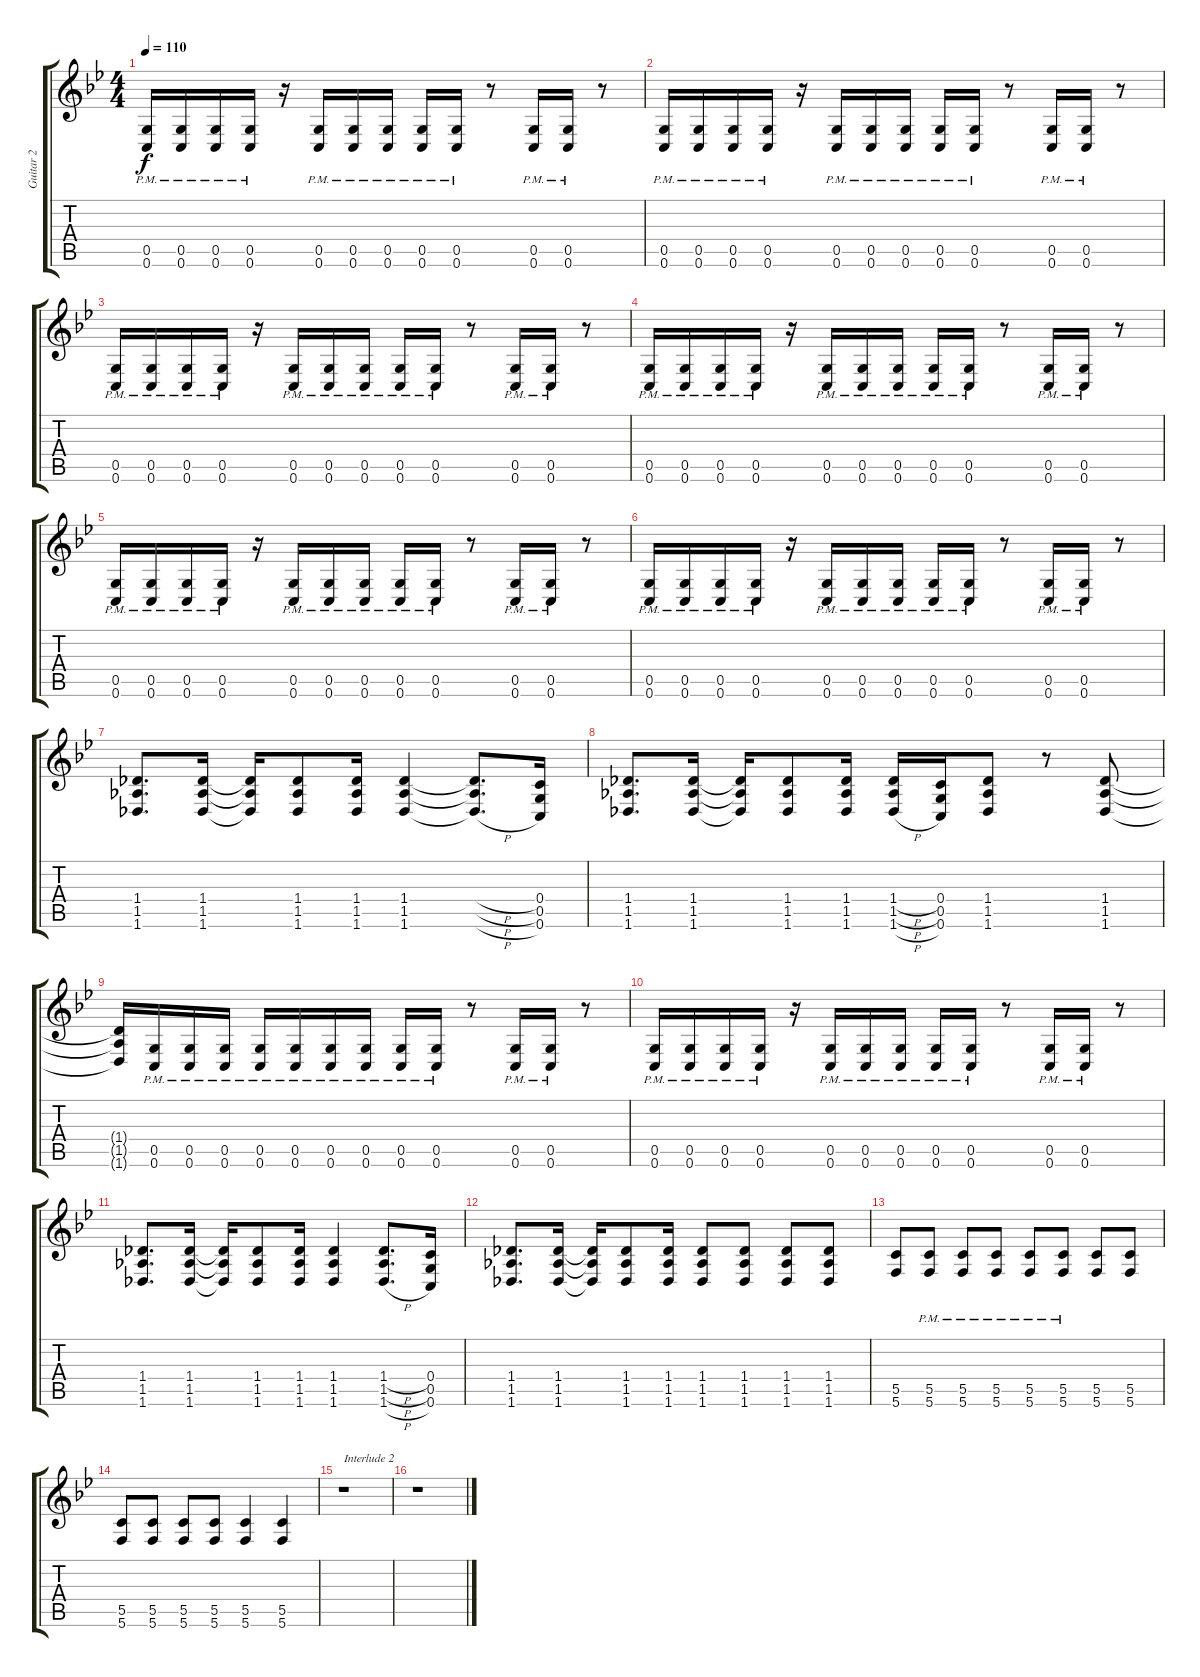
\track ("Guitar 2" "Guitar 2") {instrument distortionguitar}
\staff {score tabs}
\tuning (D4 A3 F3 C3 G2 C2) {hide}
\ts (4 4)
\tempo 110
\clef g2
\ks bb
(0.5{pm} 0.6{pm}).16{dy f} (0.5{pm} 0.6{pm}).16 (0.5{pm} 0.6{pm}).16 (0.5{pm} 0.6{pm}).16 r.16 (0.5{pm} 0.6{pm}).16 (0.5{pm} 0.6{pm}).16 (0.5{pm} 0.6{pm}).16 (0.5{pm} 0.6{pm}).16 (0.5{pm} 0.6{pm}).16 r.8 (0.5{pm} 0.6{pm}).16 (0.5{pm} 0.6{pm}).16 r.8 |
(0.5{pm} 0.6{pm}).16 (0.5{pm} 0.6{pm}).16 (0.5{pm} 0.6{pm}).16 (0.5{pm} 0.6{pm}).16 r.16 (0.5{pm} 0.6{pm}).16 (0.5{pm} 0.6{pm}).16 (0.5{pm} 0.6{pm}).16 (0.5{pm} 0.6{pm}).16 (0.5{pm} 0.6{pm}).16 r.8 (0.5{pm} 0.6{pm}).16 (0.5{pm} 0.6{pm}).16 r.8 |
(0.5{pm} 0.6{pm}).16 (0.5{pm} 0.6{pm}).16 (0.5{pm} 0.6{pm}).16 (0.5{pm} 0.6{pm}).16 r.16 (0.5{pm} 0.6{pm}).16 (0.5{pm} 0.6{pm}).16 (0.5{pm} 0.6{pm}).16 (0.5{pm} 0.6{pm}).16 (0.5{pm} 0.6{pm}).16 r.8 (0.5{pm} 0.6{pm}).16 (0.5{pm} 0.6{pm}).16 r.8 |
(0.5{pm} 0.6{pm}).16 (0.5{pm} 0.6{pm}).16 (0.5{pm} 0.6{pm}).16 (0.5{pm} 0.6{pm}).16 r.16 (0.5{pm} 0.6{pm}).16 (0.5{pm} 0.6{pm}).16 (0.5{pm} 0.6{pm}).16 (0.5{pm} 0.6{pm}).16 (0.5{pm} 0.6{pm}).16 r.8 (0.5{pm} 0.6{pm}).16 (0.5{pm} 0.6{pm}).16 r.8 |
(0.5{pm} 0.6{pm}).16 (0.5{pm} 0.6{pm}).16 (0.5{pm} 0.6{pm}).16 (0.5{pm} 0.6{pm}).16 r.16 (0.5{pm} 0.6{pm}).16 (0.5{pm} 0.6{pm}).16 (0.5{pm} 0.6{pm}).16 (0.5{pm} 0.6{pm}).16 (0.5{pm} 0.6{pm}).16 r.8 (0.5{pm} 0.6{pm}).16 (0.5{pm} 0.6{pm}).16 r.8 |
(0.5{pm} 0.6{pm}).16 (0.5{pm} 0.6{pm}).16 (0.5{pm} 0.6{pm}).16 (0.5{pm} 0.6{pm}).16 r.16 (0.5{pm} 0.6{pm}).16 (0.5{pm} 0.6{pm}).16 (0.5{pm} 0.6{pm}).16 (0.5{pm} 0.6{pm}).16 (0.5{pm} 0.6{pm}).16 r.8 (0.5{pm} 0.6{pm}).16 (0.5{pm} 0.6{pm}).16 r.8 |
(1.4 1.5 1.6).8{d} (1.4 1.5 1.6).16 (1.4{t} 1.5{t} 1.6{t}).16 (1.4 1.5 1.6).8 (1.4 1.5 1.6).16 (1.4 1.5 1.6).4 (1.4{h t} 1.5{h t} 1.6{h t}).8{d} (0.4 0.5 0.6).16 |
(1.4 1.5 1.6).8{d} (1.4 1.5 1.6).16 (1.4{t} 1.5{t} 1.6{t}).16 (1.4 1.5 1.6).8 (1.4 1.5 1.6).16 (1.4{h} 1.5{h} 1.6{h}).16 (0.4 0.5 0.6).16 (1.4 1.5 1.6).8 r.8 (1.4 1.5 1.6).8 |
(1.4{t} 1.5{t} 1.6{t}).16 (0.5{pm} 0.6{pm}).16 (0.5{pm} 0.6{pm}).16 (0.5{pm} 0.6{pm}).16 (0.5{pm} 0.6{pm}).16 (0.5{pm} 0.6{pm}).16 (0.5{pm} 0.6{pm}).16 (0.5{pm} 0.6{pm}).16 (0.5{pm} 0.6{pm}).16 (0.5{pm} 0.6{pm}).16 r.8 (0.5{pm} 0.6{pm}).16 (0.5{pm} 0.6{pm}).16 r.8 |
(0.5{pm} 0.6{pm}).16 (0.5{pm} 0.6{pm}).16 (0.5{pm} 0.6{pm}).16 (0.5{pm} 0.6{pm}).16 r.16 (0.5{pm} 0.6{pm}).16 (0.5{pm} 0.6{pm}).16 (0.5{pm} 0.6{pm}).16 (0.5{pm} 0.6{pm}).16 (0.5{pm} 0.6{pm}).16 r.8 (0.5{pm} 0.6{pm}).16 (0.5{pm} 0.6{pm}).16 r.8 |
(1.4 1.5 1.6).8{d} (1.4 1.5 1.6).16 (1.4{t} 1.5{t} 1.6{t}).16 (1.4 1.5 1.6).8 (1.4 1.5 1.6).16 (1.4 1.5 1.6).4 (1.4{h} 1.5{h} 1.6{h}).8{d} (0.4 0.5 0.6).16 |
(1.4 1.5 1.6).8{d} (1.4 1.5 1.6).16 (1.4{t} 1.5{t} 1.6{t}).16 (1.4 1.5 1.6).8 (1.4 1.5 1.6).16 (1.4 1.5 1.6).8 (1.4 1.5 1.6).8 (1.4 1.5 1.6).8 (1.4 1.5 1.6).8 |
(5.5 5.6).8 (5.5{pm} 5.6{pm}).8 (5.5{pm} 5.6{pm}).8 (5.5{pm} 5.6{pm}).8 (5.5{pm} 5.6{pm}).8 (5.5{pm} 5.6{pm}).8 (5.5 5.6).8 (5.5 5.6).8 |
(5.5 5.6).8 (5.5 5.6).8 (5.5 5.6).8 (5.5 5.6).8 (5.5 5.6).4 (5.5 5.6).4 |
r.1{txt "Interlude 2"} |
r.1
